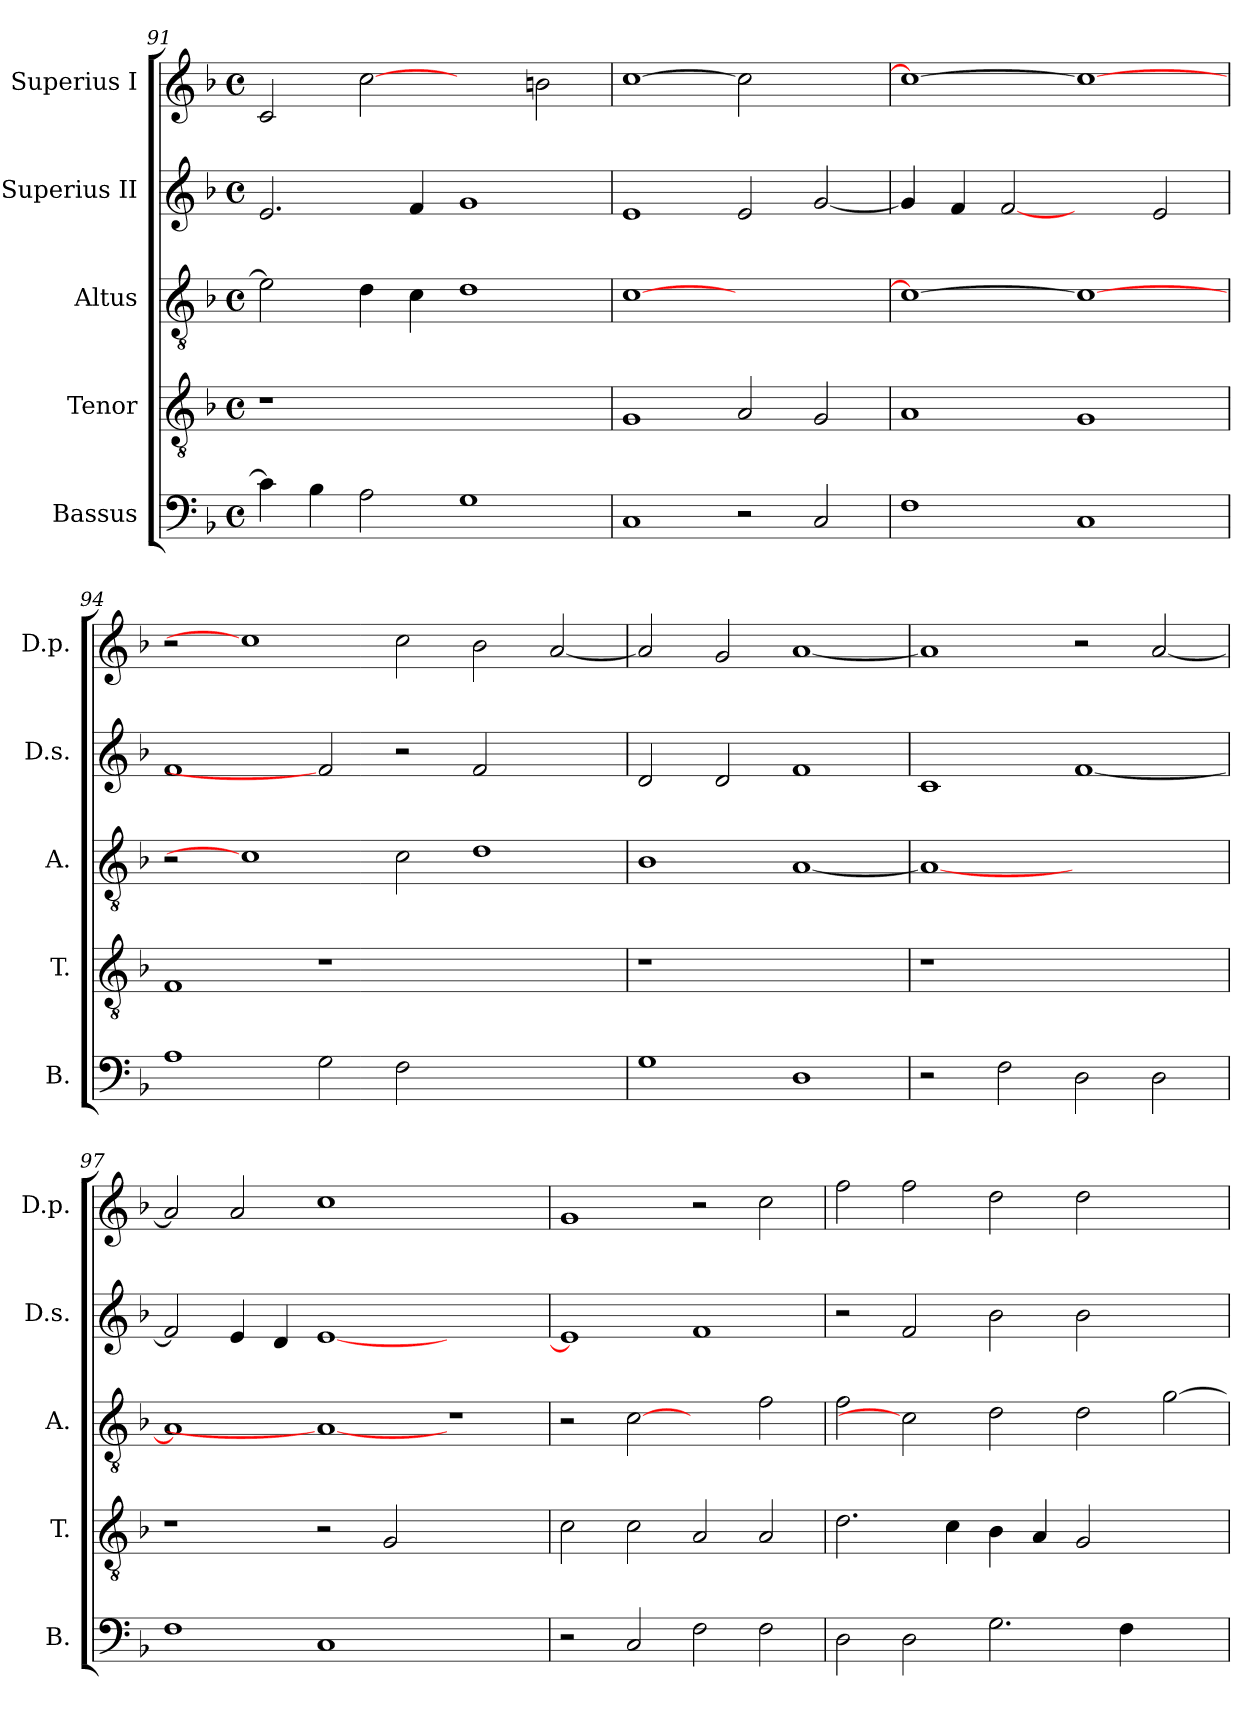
**kern	**kern	**kern	**kern	**kern
*part5	*part4	*part3	*part2	*part1
*staff5	*staff4	*staff3	*staff2	*staff1
*I"Bassus	*I"Tenor	*I"Altus	*I"Superius II	*I"Superius I
*I'B.	*I'T.	*I'A.	*I'D.s.	*I'D.p.
*clefF4	*clefGv2	*clefGv2	*clefG2	*clefG2
*	*ITrd7c12	*ITrd7c12	*	*
*k[b-]	*k[b-]	*k[b-]	*k[b-]	*k[b-]
*F:	*F:	*F:	*F:	*F:
*M4/4	*M4/4	*M4/4	*M4/4	*M4/4
*met(c)	*met(c)	*met(c)	*met(c)	*met(c)
=91	=91	=91	=91	=91
!	!LO:N:vis=1	!	!	!
4ci\]	1r	2Ei\]	2.ei/	2ci/
4B-i\	.	.	.	.
2Ai\	.	4Di\	.	[2cci
.	.	4Ci\	4fi/	.
1Gi	1ryy	1Di	1gi	2ryy
.	.	.	.	2bni\
=92	=92	=92	=92	=92
1Ci	1GGi	[>1Ci	1ei	[>1cci
2r	2AAi/	1ryy	2ei/	2cci]
2Ci/	2GGi/	.	[<2gi/	2ryy
=93	=93	=93	=93	=93
1Fi	1AAi	1Ci_>	4gi/]	1cci_>
.	.	.	4fi/	.
.	.	.	[2fi	.
1Ci	1GGi	1Ci_	2ryy	1cci_
.	.	.	2ei/	.
!!LO:PB:g=z
=94	=94	=94	=94	=94
1Ai	1FFi	2r	1fi	2r
.	.	1Ci]	.	1cci]
2Gi\	1r	.	2fi]	.
2Fi\	.	2Ci\	2r	2cci\
1ryy	1ryy	1Di	2fi/	2b-i\
.	.	.	2ryy	[<2ai/
=95	=95	=95	=95	=95
!	!LO:N:vis=1	!	!	!
1Gi	1r	1BB-i	2di/	2ai/]
.	.	.	2di/	2gi/
1Di	1ryy	[<1AAi	1fi	[<1ai
=96	=96	=96	=96	=96
!	!LO:N:vis=1	!	!	!
2r	1r	1AAi_<	1ci	1ai]
2Fi\	.	.	.	.
2Di\	1ryy	1ryy	[<1fi	2r
2Di\	.	.	.	[<2ai/
=97	=97	=97	=97	=97
1Fi	1r	1AAi]	2fi/]	2ai/]
.	.	.	4ei/	2ai/
.	.	.	4di/	.
1Ci	2r	1AAi_	[<1ei	1cci
.	2GGi/	.	.	.
1ryy	1ryy	1r	1ryy	1ryy
=98	=98	=98	=98	=98
2r	2Ci\	2r	1ei]	1gi
2Ci/	2Ci\	[2Ci	.	.
2Fi\	2AAi/	2ryy	1fi	2r
2Fi\	2AAi/	2Fi\	.	2cci\
!!LO:LB:g=z
=99	=99	=99	=99	=99
2Di\	2.Di\	2Fi\	2r	2ffi\
2Di\	.	2Ci]	2fi/	2ffi\
.	4Ci\	.	.	.
2.Gi\	4BB-i\	2Di\	2b-i\	2ddi\
.	4AAi/	.	.	.
.	2GGi/	2Di\	2b-i\	2ddi\
4Fi\	.	.	.	.
2ryy	2ryy	[>2Gi\	2ryy	2ryy
=	=	=	=	=
*-	*-	*-	*-	*-
